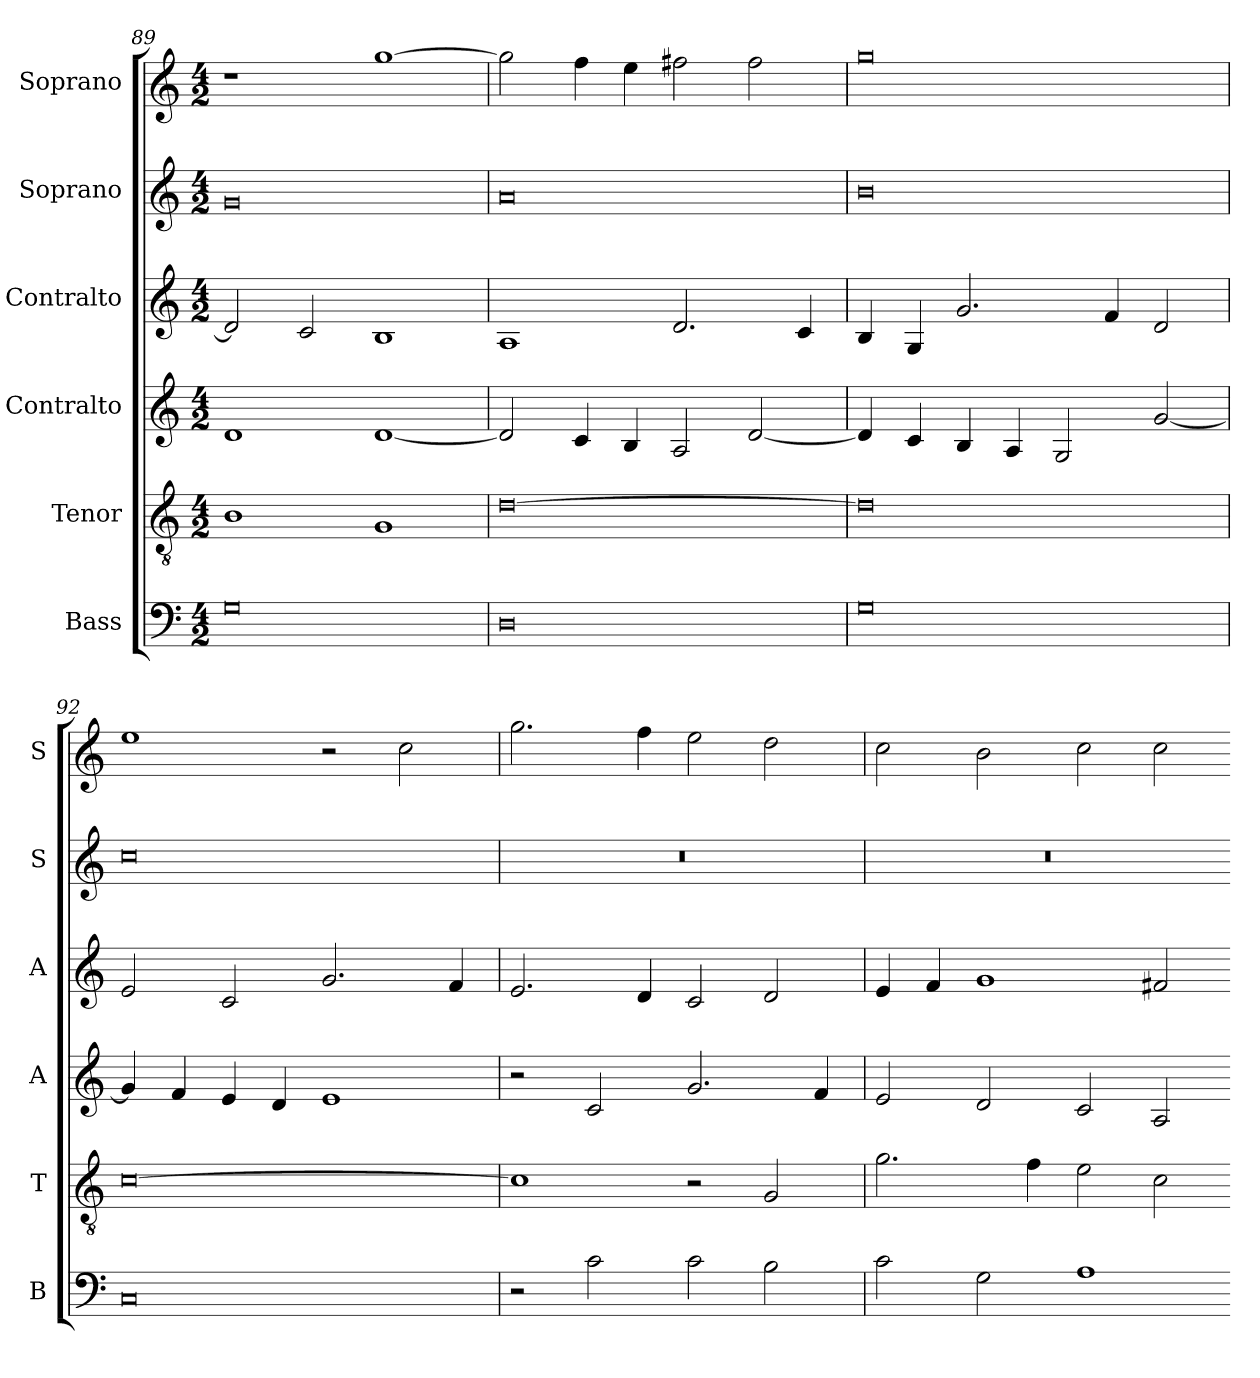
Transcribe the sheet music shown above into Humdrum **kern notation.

**kern	**kern	**kern	**kern	**kern	**kern
*part6	*part5	*part4	*part3	*part2	*part1
*staff6	*staff5	*staff4	*staff3	*staff2	*staff1
*I"Bass	*I"Tenor	*I"Contralto	*I"Contralto	*I"Soprano	*I"Soprano
*I'B	*I'T	*I'A	*I'A	*I'S	*I'S
*clefF4	*clefGv2	*clefG2	*clefG2	*clefG2	*clefG2
*k[]	*k[]	*k[]	*k[]	*k[]	*k[]
*C:ion	*C:ion	*C:ion	*C:ion	*C:ion	*C:ion
*M4/2	*M4/2	*M4/2	*M4/2	*M4/2	*M4/2
=89	=89	=89	=89	=89	=89
0G	1B	1d	2d]	0g	1r
.	.	.	2c	.	.
.	1G	[1d	1B	.	[1gg
=90	=90	=90	=90	=90	=90
0D	[0d	2d]	1A	0a	2gg]
.	.	4c	.	.	4ff
.	.	4B	.	.	4ee
.	.	2A	2.d	.	2ff#X
.	.	[2d	.	.	2ff#
.	.	.	4c	.	.
=91	=91	=91	=91	=91	=91
0G	0d]	4d]	4B	0b	0gg
.	.	4c	4G	.	.
.	.	4B	2.g	.	.
.	.	4A	.	.	.
.	.	2G	.	.	.
.	.	.	4f	.	.
.	.	[2g	2d	.	.
=92	=92	=92	=92	=92	=92
0C	[0c	4g]	2e	0cc	1ee
.	.	4f	.	.	.
.	.	4e	2c	.	.
.	.	4d	.	.	.
.	.	1e	2.g	.	2r
.	.	.	.	.	2cc
.	.	.	4f	.	.
=93	=93	=93	=93	=93	=93
2r	1c]	2r	2.e	0r	2.gg
2c	.	2c	.	.	.
.	.	.	4d	.	4ff
2c	2r	2.g	2c	.	2ee
2B	2G	.	2d	.	2dd
.	.	4f	.	.	.
=94	=94	=94	=94	=94	=94
2c	2.g	2e	4e	0r	2cc
.	.	.	4f	.	.
2G	.	2d	1g	.	2b
.	4f	.	.	.	.
1A	2e	2c	.	.	2cc
.	2c	2A	2f#X	.	2cc
=-	=-	=-	=-	=-	=-
*-	*-	*-	*-	*-	*-
